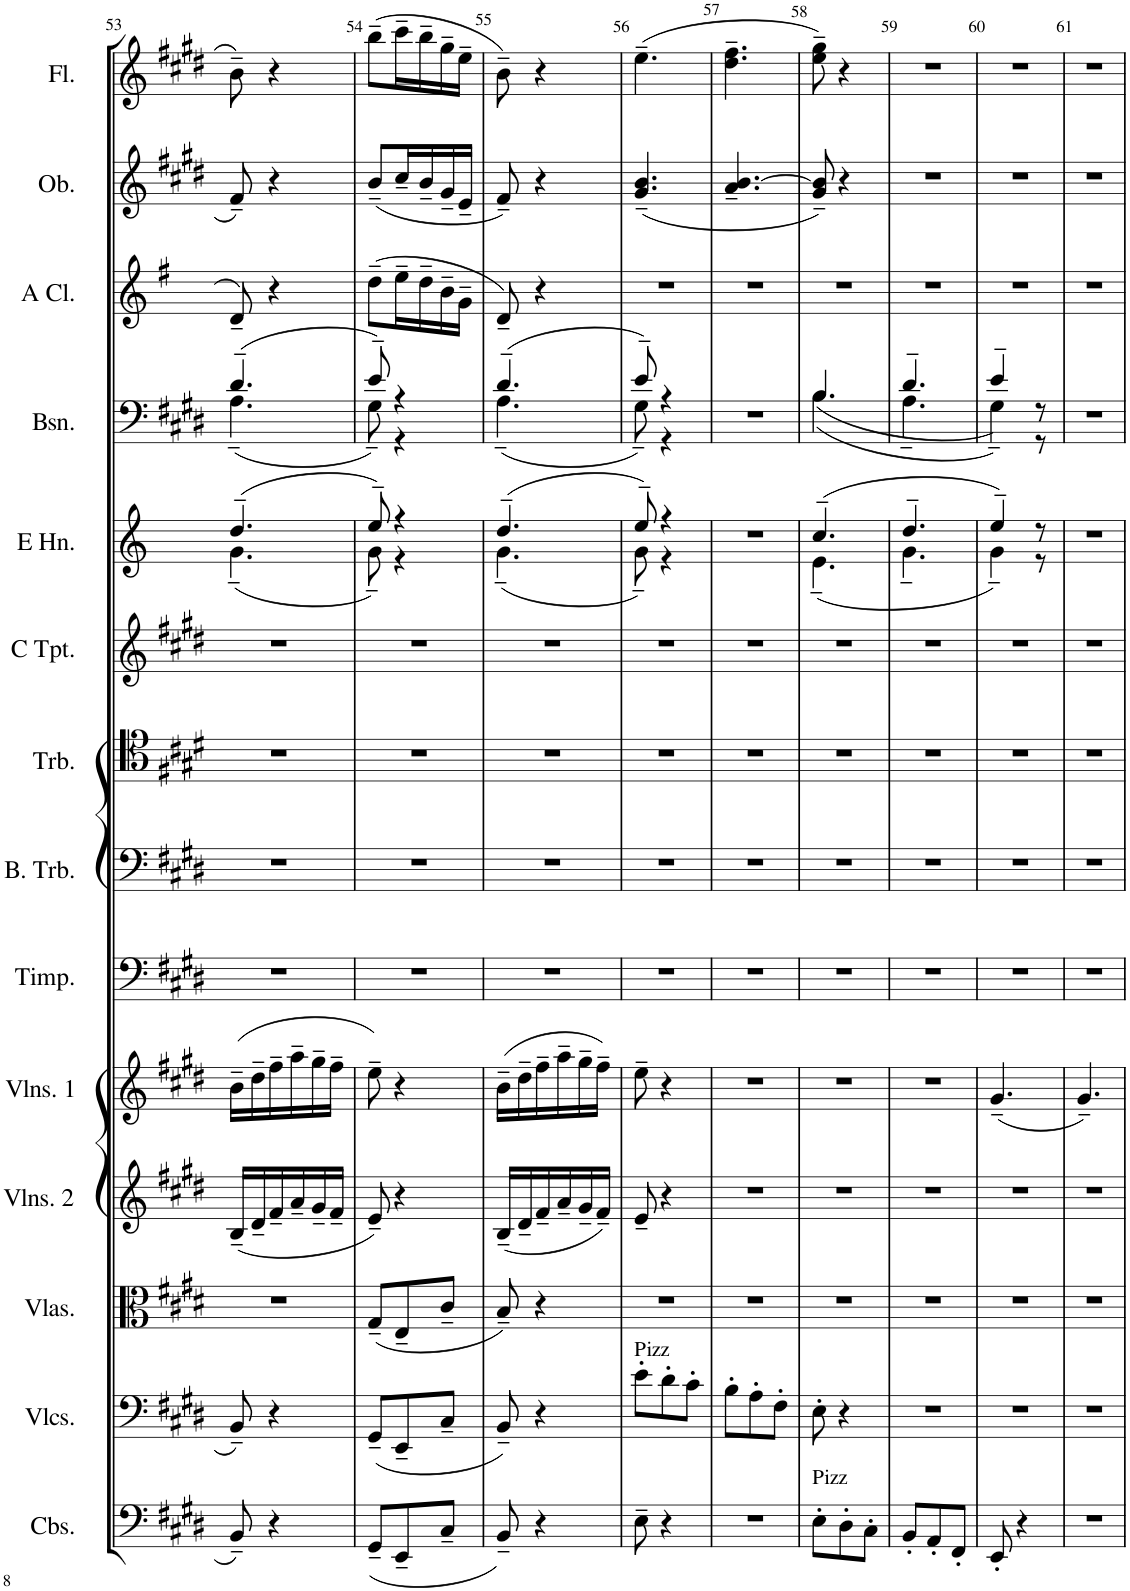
**kern	**kern	**kern	**kern	**kern	**kern	**kern	**kern	**kern	**kern	**kern	**kern	**kern	**kern
*part14	*part13	*part12	*part11	*part10	*part9	*part8	*part7	*part6	*part5	*part4	*part3	*part2	*part1
*staff14	*staff13	*staff12	*staff11	*staff10	*staff9	*staff8	*staff7	*staff6	*staff5	*staff4	*staff3	*staff2	*staff1
*I"Contrabasses	*I"Violoncellos	*I"Violas	*I"Violins 2	*I"Violins 1	*I"Timpani in E B	*I"Bass Trombone	*I"Trombone	*I"C Trumpet	*I"E Horn	*I"Bassoon	*I"A Clarinet	*I"Oboe	*I"Flute
*I'Cbs.	*I'Vlcs.	*I'Vlas.	*I'Vlns. 2	*I'Vlns. 1	*I'Timp.	*I'B. Trb.	*I'Trb.	*I'C Tpt.	*I'E Hn.	*I'Bsn.	*I'A Cl.	*I'Ob.	*I'Fl.
!!LO:PB:g=z
*clefF4	*clefF4	*clefC3	*clefG2	*clefG2	*clefF4	*clefF4	*clefC4	*clefG2	*clefG2	*clefF4	*clefG2	*clefG2	*clefG2
*Trd7c12	*	*	*	*	*	*	*	*Trd1c2	*Trd5c8	*	*Trd2c3	*	*
*k[f#c#g#d#]	*k[f#c#g#d#]	*k[f#c#g#d#]	*k[f#c#g#d#]	*k[f#c#g#d#]	*k[f#c#g#d#]	*k[f#c#g#d#]	*k[f#c#g#d#]	*k[f#c#g#d#]	*k[]	*k[f#c#g#d#]	*k[f#]	*k[f#c#g#d#]	*k[f#c#g#d#]
*M3/8	*M3/8	*M3/8	*M3/8	*M3/8	*M3/8	*M3/8	*M3/8	*M3/8	*M3/8	*M3/8	*M3/8	*M3/8	*M3/8
=53	=53	=53	=53	=53	=53	=53	=53	=53	=53	=53	=53	=53	=53
*	*	*	*	*	*	*	*	*	*^	*^	*	*	*
8BB~/	8BB~/	4.r	(16B~/LL	(16b~\LL	4.r	4.r	4.r	4.r	(4.dd~/	(4.g~\	(4.d#~/	(4.A~\	8d~/	8f#~/	8b~\
.	.	.	16d#~/	16dd#~\	.	.	.	.	.	.	.	.	.	.	.
4r	4r	.	16f#~/	16ff#~\	.	.	.	.	.	.	.	.	4r	4r	4r
.	.	.	16a~/	16aa~\	.	.	.	.	.	.	.	.	.	.	.
.	.	.	16g#~/	16gg#~\	.	.	.	.	.	.	.	.	.	.	.
.	.	.	16f#~/JJ	16ff#~\JJ	.	.	.	.	.	.	.	.	.	.	.
=54	=54	=54	=54	=54	=54	=54	=54	=54	=54	=54	=54	=54	=54	=54	=54
(8GG#~/L	(8GG#~/L	(8G#~/L	8e~/)	8ee~\)	4.r	4.r	4.r	4.r	8ee~/)	8g~\)	8e~/)	8G#~\)	(8dd~\L	(8b~/L	(8bb~\L
8EE~/	8EE~/	8E~/	4r	4r	.	.	.	.	4r	4r	4r	4r	16ee~\L	16cc#~/L	16ccc#~\L
.	.	.	.	.	.	.	.	.	.	.	.	.	16dd~\	16b~/	16bb~\
8C#~/J	8C#~/J	8c#~/J	.	.	.	.	.	.	.	.	.	.	16b~\	16g#~/	16gg#~\
.	.	.	.	.	.	.	.	.	.	.	.	.	16g~\JJ	16e~/JJ	16ee~\JJ
=55	=55	=55	=55	=55	=55	=55	=55	=55	=55	=55	=55	=55	=55	=55	=55
8BB~/)	8BB~/)	8B~/)	(16B~/LL	(16b~\LL	4.r	4.r	4.r	4.r	(4.dd~/	(4.g~\	(4.d#~/	(4.A~\	8d~/)	8f#~/)	8b~\)
.	.	.	16d#~/	16dd#~\	.	.	.	.	.	.	.	.	.	.	.
4r	4r	4r	16f#~/	16ff#~\	.	.	.	.	.	.	.	.	4r	4r	4r
.	.	.	16a~/	16aa~\	.	.	.	.	.	.	.	.	.	.	.
.	.	.	16g#~/	16gg#~\	.	.	.	.	.	.	.	.	.	.	.
.	.	.	16f#~/JJ)	16ff#~\JJ)	.	.	.	.	.	.	.	.	.	.	.
=56	=56	=56	=56	=56	=56	=56	=56	=56	=56	=56	=56	=56	=56	=56	=56
!	!LO:TX:a:t=Pizz	!	!	!	!	!	!	!	!	!	!	!	!	!	!
8E~\	8e'\L	4.r	8e~/	8ee~\	4.r	4.r	4.r	4.r	8ee~/)	8g~\)	8e~/)	8G#~\)	4.r	(4.g#/~ 4.b/~	(4.ee~\
4r	8d#'\	.	4r	4r	.	.	.	.	4r	4r	4r	4r	.	.	.
.	8c#'\J	.	.	.	.	.	.	.	.	.	.	.	.	.	.
*	*	*	*	*	*	*	*	*	*v	*v	*	*	*	*	*
*	*	*	*	*	*	*	*	*	*	*v	*v	*	*	*
=57	=57	=57	=57	=57	=57	=57	=57	=57	=57	=57	=57	=57	=57
4.r	8B'\L	4.r	4.r	4.r	4.r	4.r	4.r	4.r	4.r	4.r	4.r	4.a/~ [4.b/~	4.dd#\~ 4.ff#\~
.	8A'\	.	.	.	.	.	.	.	.	.	.	.	.
.	8F#'\J	.	.	.	.	.	.	.	.	.	.	.	.
=58	=58	=58	=58	=58	=58	=58	=58	=58	=58	=58	=58	=58	=58
*	*	*	*	*	*	*	*	*	*^	*^	*	*	*
!LO:TX:a:t=Pizz	!	!	!	!	!	!	!	!	!	!	!	!	!	!	!
8E'\L	8E'\	4.r	4.r	4.r	4.r	4.r	4.r	4.r	(4.cc~/	(4.e~\	4.B/	((4.B\	4.r	8g#/~ 8b/]~)	8ee\~ 8gg#\~)
8D#'\	4r	.	.	.	.	.	.	.	.	.	.	.	.	4r	4r
8C#'\J	.	.	.	.	.	.	.	.	.	.	.	.	.	.	.
=59	=59	=59	=59	=59	=59	=59	=59	=59	=59	=59	=59	=59	=59	=59	=59
8BB'/L	4.r	4.r	4.r	4.r	4.r	4.r	4.r	4.r	4.dd~/	4.g~\	4.d#~/	4.A~\	4.r	4.r	4.r
8AA'/	.	.	.	.	.	.	.	.	.	.	.	.	.	.	.
8FF#'/J	.	.	.	.	.	.	.	.	.	.	.	.	.	.	.
=60	=60	=60	=60	=60	=60	=60	=60	=60	=60	=60	=60	=60	=60	=60	=60
8EE'/	4.r	4.r	4.r	(4.g#~/	4.r	4.r	4.r	4.r	4ee~/)	4g~\)	4e~/	4G#~\))	4.r	4.r	4.r
4r	.	.	.	.	.	.	.	.	.	.	.	.	.	.	.
.	.	.	.	.	.	.	.	.	8r	8r	8r	8r	.	.	.
*	*	*	*	*	*	*	*	*	*v	*v	*	*	*	*	*
*	*	*	*	*	*	*	*	*	*	*v	*v	*	*	*
=61	=61	=61	=61	=61	=61	=61	=61	=61	=61	=61	=61	=61	=61
4.r	4.r	4.r	4.r	4.g#~/)	4.r	4.r	4.r	4.r	4.r	4.r	4.r	4.r	4.r
=	=	=	=	=	=	=	=	=	=	=	=	=	=
*-	*-	*-	*-	*-	*-	*-	*-	*-	*-	*-	*-	*-	*-
